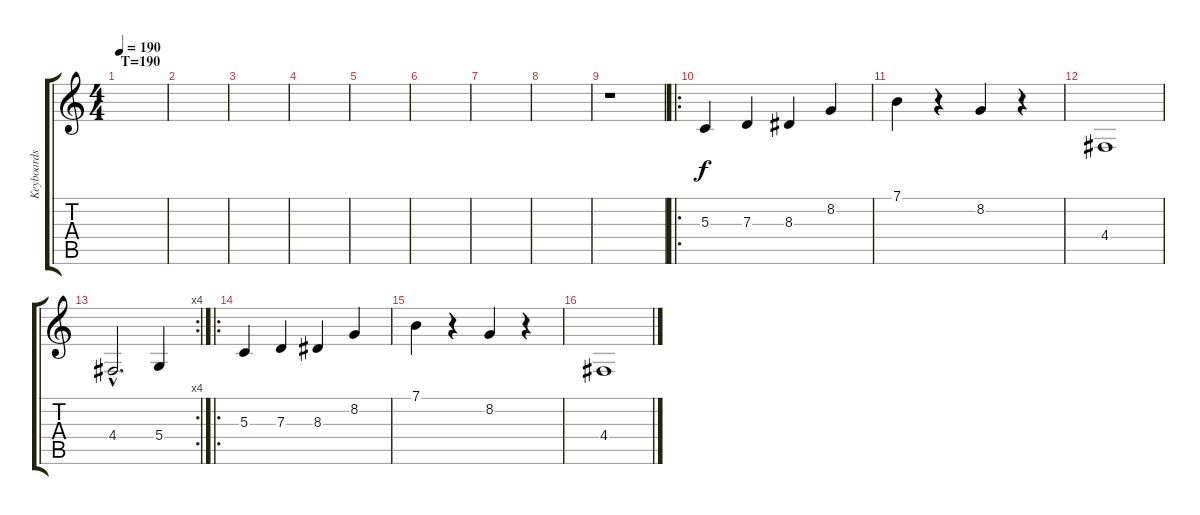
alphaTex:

\track ("Keyboards" "Keyboards") {instrument synthstrings1}
\staff {score tabs}
\tuning (E4 B3 G3 D3 A2 E2) {hide}
\ts (4 4)
\section ("" "T=190")
\tempo 190
\clef g2
\ks c
|
|
|
|
|
|
|
|
r.1 |
\ro
5.3.4{instrument pizzicatostrings} 7.3.4 8.3.4 8.2.4 |
7.1.4 r.4 8.2.4 r.4 |
4.4.1 |
\rc 4
4.4{hac}.2{d} 5.4.4 |
\ro
5.3.4{instrument pizzicatostrings} 7.3.4 8.3.4 8.2.4 |
7.1.4 r.4 8.2.4 r.4 |
4.4.1
